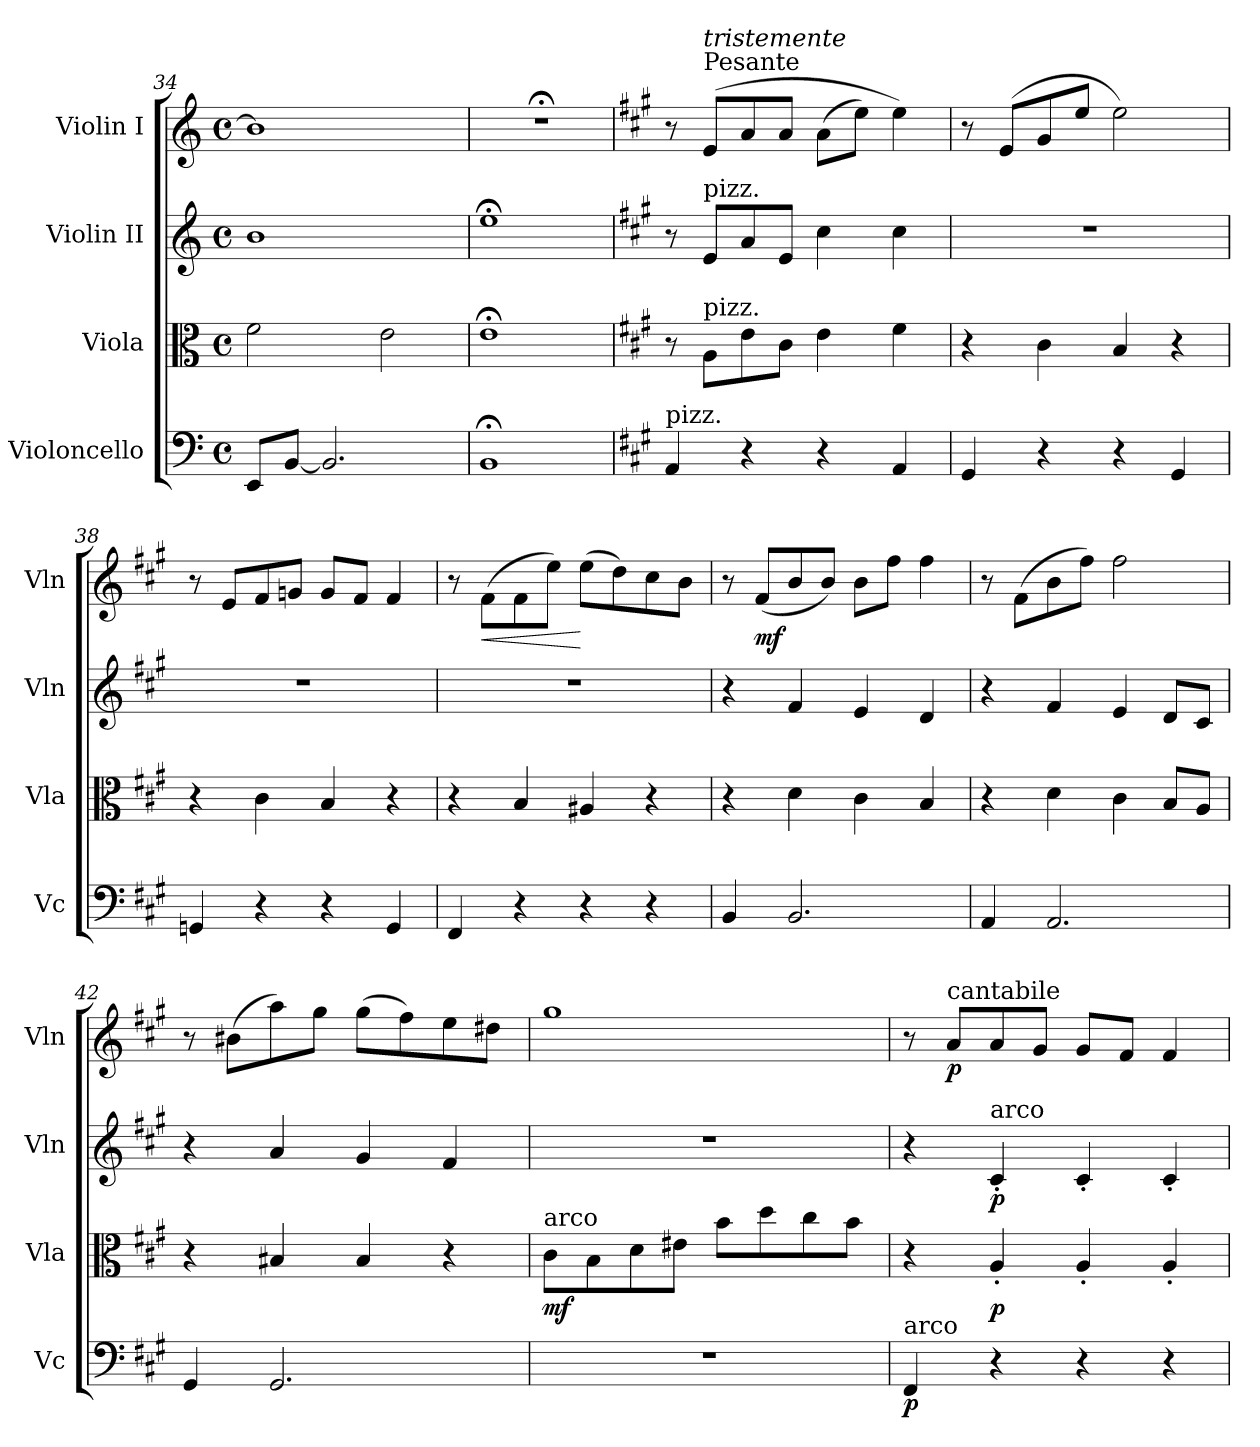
**kern	**dynam	**kern	**dynam	**kern	**dynam	**kern	**dynam
*part4	*part4	*part3	*part3	*part2	*part2	*part1	*part1
*staff4	*staff4	*staff3	*staff3	*staff2	*staff2	*staff1	*staff1
*I"Violoncello	*	*I"Viola	*	*I"Violin II	*	*I"Violin I	*
*I'Vc	*	*I'Vla	*	*I'Vln	*	*I'Vln	*
*clefF4	*	*clefC3	*	*clefG2	*	*clefG2	*
*k[]	*	*k[]	*	*k[]	*	*k[]	*
*M4/4	*	*M4/4	*	*M4/4	*	*M4/4	*
*met(c)	*	*met(c)	*	*met(c)	*	*met(c)	*
=34	=34	=34	=34	=34	=34	=34	=34
8EE/L	.	2f\	.	1b	.	1b]	.
[8BB/J	.	.	.	.	.	.	.
2.BB/]	.	.	.	.	.	.	.
.	.	2e\	.	.	.	.	.
=35	=35	=35	=35	=35	=35	=35	=35
1BB;<	.	1e;<	.	1ee;<	.	1r;<	.
=36	=36	=36	=36	=36	=36	=36	=36
*k[f#c#g#]	*	*k[f#c#g#]	*	*k[f#c#g#]	*	*k[f#c#g#]	*
!LO:TX:a:t=pizz.	!	!	!	!	!	!	!
4AA/	.	8r	.	8r	.	8r	.
!	!	!	!	!	!	!LO:TX:a:t=Pesante	!
!	!	!	!	!	!	!LO:TX:a:i:t=tristemente	!
!	!	!	!	!LO:TX:a:t=pizz.	!	!	!
!	!	!LO:TX:a:t=pizz.	!	!	!	!	!
.	.	8A\L	.	8e/L	.	(8e/L	.
4r	.	8e\	.	8a/	.	8a/	.
.	.	8c#\J	.	8e/J	.	8a/J	.
4r	.	4e\	.	4cc#\	.	(8a\L	.
.	.	.	.	.	.	8ee\J)	.
4AA/	.	4f#\	.	4cc#\	.	4ee\)	.
!!LO:LB:g=z
=37	=37	=37	=37	=37	=37	=37	=37
4GG#/	.	4r	.	1r	.	8r	.
.	.	.	.	.	.	(8e/L	.
4r	.	4c#\	.	.	.	8g#/	.
.	.	.	.	.	.	8ee/J	.
4r	.	4B/	.	.	.	2ee\)	.
4GG#/	.	4r	.	.	.	.	.
=38	=38	=38	=38	=38	=38	=38	=38
4GGn/	.	4r	.	1r	.	8r	.
.	.	.	.	.	.	8e/L	.
4r	.	4c#\	.	.	.	8f#/	.
.	.	.	.	.	.	8gn/J	.
4r	.	4B/	.	.	.	8g/L	.
.	.	.	.	.	.	8f#/J	.
4GG/	.	4r	.	.	.	4f#/	.
=39	=39	=39	=39	=39	=39	=39	=39
4FF#/	.	4r	.	1r	.	8r	.
!	!	!	!	!	!	!	!LO:HP:b
.	.	.	.	.	.	(8f#\L	<
4r	.	4B/	.	.	.	8f#\	.
.	.	.	.	.	.	8ee\J)	.
4r	.	4A#X/	.	.	.	(8ee\L	[
.	.	.	.	.	.	8dd\)	.
4r	.	4r	.	.	.	8cc#\	.
.	.	.	.	.	.	8b\J	.
=40	=40	=40	=40	=40	=40	=40	=40
4BB/	.	4r	.	4r	.	8r	.
!	!	!	!	!	!	!	!LO:DY:b
.	.	.	.	.	.	(8f#/L	mf
2.BB/	.	4d\	.	4f#/	.	8b/	.
.	.	.	.	.	.	8b/J)	.
.	.	4c#\	.	4e/	.	8b\L	.
.	.	.	.	.	.	8ff#\J	.
.	.	4B/	.	4d/	.	4ff#\	.
=41	=41	=41	=41	=41	=41	=41	=41
4AA/	.	4r	.	4r	.	8r	.
.	.	.	.	.	.	(8f#\L	.
2.AA/	.	4d\	.	4f#/	.	8b\	.
.	.	.	.	.	.	8ff#\J)	.
.	.	4c#\	.	4e/	.	2ff#\	.
.	.	8B/L	.	8d/L	.	.	.
.	.	8A/J	.	8c#/J	.	.	.
=42	=42	=42	=42	=42	=42	=42	=42
4GG#/	.	4r	.	4r	.	8r	.
.	.	.	.	.	.	(8b#X\L	.
2.GG#/	.	4B#X/	.	4a/	.	8aa\)	.
.	.	.	.	.	.	8gg#\J	.
.	.	4B#/	.	4g#/	.	(8gg#\L	.
.	.	.	.	.	.	8ff#\)	.
.	.	4r	.	4f#/	.	8ee\	.
.	.	.	.	.	.	8dd#X\J	.
=43	=43	=43	=43	=43	=43	=43	=43
!	!	!LO:TX:a:t=arco	!	!	!	!	!
!	!	!	!LO:DY:b	!	!	!	!
1r	.	8c#\L	mf	1r	.	1gg#	.
.	.	8B\	.	.	.	.	.
.	.	8d\	.	.	.	.	.
.	.	8e#X\J	.	.	.	.	.
.	.	8b\L	.	.	.	.	.
.	.	8dd\	.	.	.	.	.
.	.	8cc#\	.	.	.	.	.
.	.	8b\J	.	.	.	.	.
!!LO:PB:g=z
=44	=44	=44	=44	=44	=44	=44	=44
!LO:TX:a:t=arco	!	!	!	!	!	!	!
!	!LO:DY:b	!	!	!	!	!	!
4FF#/	p	4r	.	4r	.	8r	.
!	!	!	!	!	!	!LO:TX:a:t=cantabile	!
!	!	!	!	!	!	!	!LO:DY:b
.	.	.	.	.	.	8a/L	p
!	!	!	!	!LO:TX:a:t=arco	!	!	!
!	!	!	!LO:DY:b	!	!LO:DY:b	!	!
4r	.	4A'/	p	4c#'/	p	8a/	.
.	.	.	.	.	.	8g#/J	.
4r	.	4A'/	.	4c#'/	.	8g#/L	.
.	.	.	.	.	.	8f#/J	.
4r	.	4A'/	.	4c#'/	.	4f#/	.
=	=	=	=	=	=	=	=
*-	*-	*-	*-	*-	*-	*-	*-
